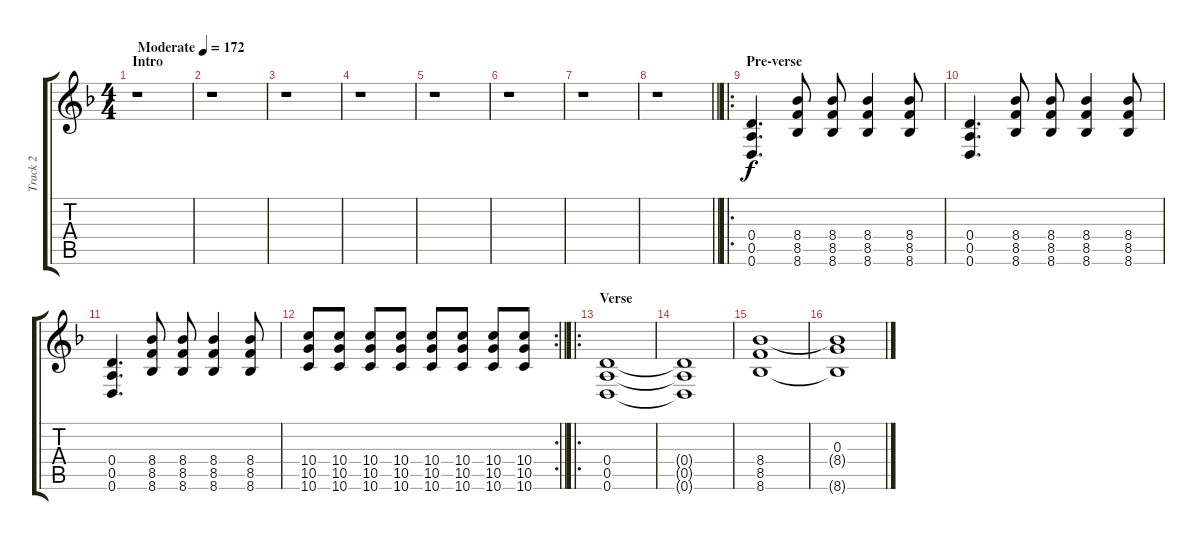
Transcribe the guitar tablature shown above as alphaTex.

\track ("Track 2" "Track 2") {instrument overdrivenguitar}
\staff {score tabs}
\tuning (E4 B3 G3 D3 A2 D2) {hide}
\ts (4 4)
\section ("" "Intro")
\tempo (172 "Moderate")
\clef g2
\ks f
r.1{dy f instrument overdrivenguitar} |
r.1 |
r.1 |
r.1 |
r.1 |
r.1 |
r.1 |
\barLineRight lightlight
r.1 |
\ro
\section ("" "Pre-verse")
(0.4 0.5 0.6).4{d} (8.4 8.5 8.6).8 (8.4 8.5 8.6).8 (8.4 8.5 8.6).4 (8.4 8.5 8.6).8 |
(0.4 0.5 0.6).4{d} (8.4 8.5 8.6).8 (8.4 8.5 8.6).8 (8.4 8.5 8.6).4 (8.4 8.5 8.6).8 |
(0.4 0.5 0.6).4{d} (8.4 8.5 8.6).8 (8.4 8.5 8.6).8 (8.4 8.5 8.6).4 (8.4 8.5 8.6).8 |
\rc 2
\barLineRight lightlight
(10.4 10.5 10.6).8 (10.4 10.5 10.6).8 (10.4 10.5 10.6).8 (10.4 10.5 10.6).8 (10.4 10.5 10.6).8 (10.4 10.5 10.6).8 (10.4 10.5 10.6).8 (10.4 10.5 10.6).8 |
\ro
\section ("" "Verse")
(0.4 0.5 0.6).1 |
(0.4{t} 0.5{t} 0.6{t}).1 |
(8.4 8.5 8.6).1 |
(0.3 8.4{t} 8.6{t}).1
